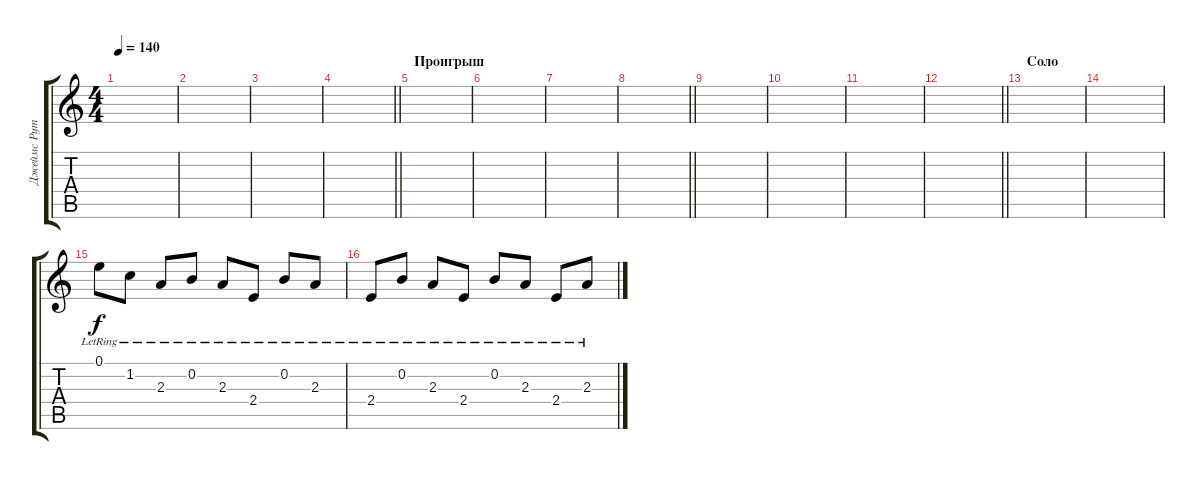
\track ("Джеймс Рут (акустика)" "Джеймс Рут") {instrument acousticguitarsteel}
\staff {score tabs}
\tuning (E4 B3 G3 D3 A2 E2) {hide}
\ts (4 4)
\tempo 140
\clef g2
\ks c
|
|
|
\barLineRight lightlight
|
\section ("" "Проигрыш")
|
|
|
\barLineRight lightlight
|
|
|
|
\barLineRight lightlight
|
\section ("" "Соло")
|
|
0.1{lr}.8 1.2{lr}.8 2.3{lr}.8 0.2{lr}.8 2.3{lr}.8 2.4{lr}.8 0.2{lr}.8 2.3{lr}.8 |
2.4{lr}.8 0.2{lr}.8 2.3{lr}.8 2.4{lr}.8 0.2{lr}.8 2.3{lr}.8 2.4{lr}.8 2.3{lr}.8
